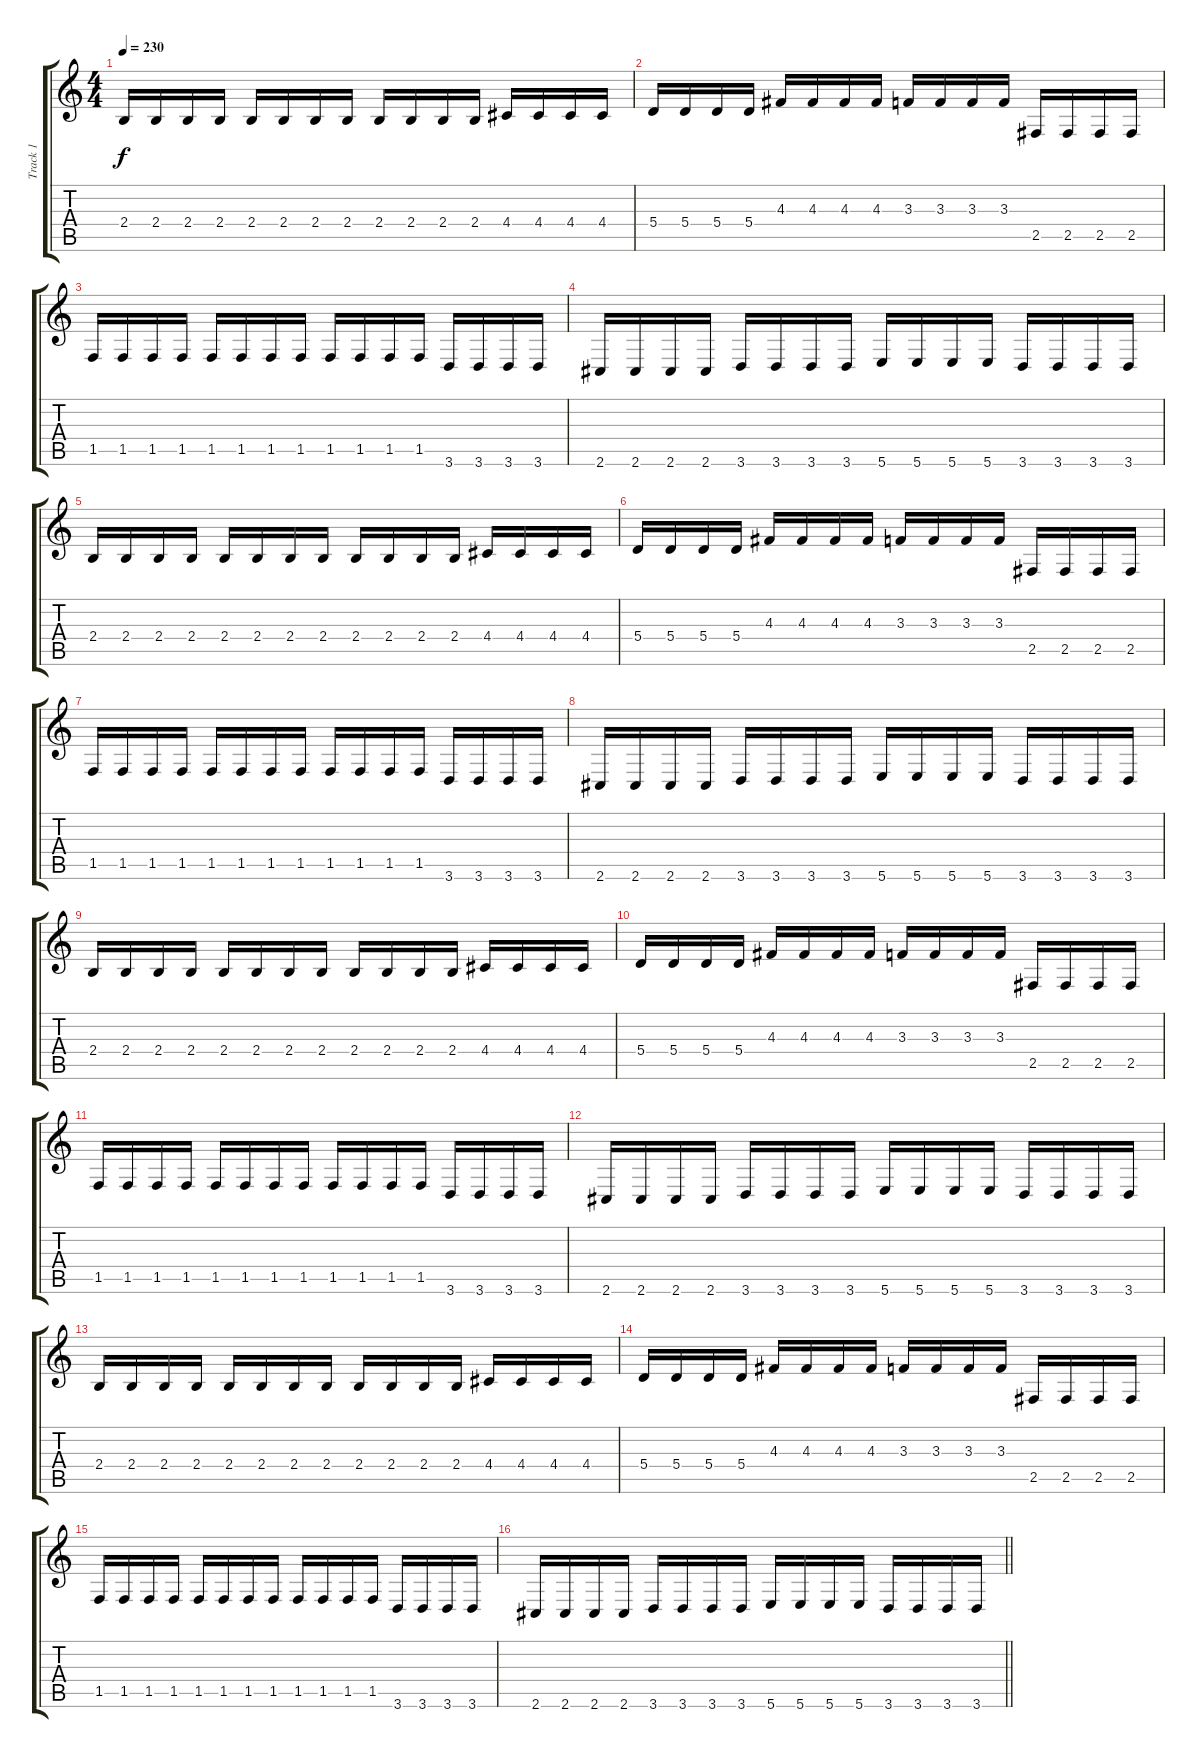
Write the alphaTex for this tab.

\track ("Track 1" "Track 1") {instrument distortionguitar}
\staff {score tabs}
\tuning (B3 Gb3 D3 A2 E2 B1) {hide}
\ts (4 4)
\tempo 230
\clef g2
\ks c
2.4.16{dy f} 2.4.16 2.4.16 2.4.16 2.4.16 2.4.16 2.4.16 2.4.16 2.4.16 2.4.16 2.4.16 2.4.16 4.4.16 4.4.16 4.4.16 4.4.16 |
5.4.16 5.4.16 5.4.16 5.4.16 4.3.16 4.3.16 4.3.16 4.3.16 3.3.16 3.3.16 3.3.16 3.3.16 2.5.16 2.5.16 2.5.16 2.5.16 |
1.5.16 1.5.16 1.5.16 1.5.16 1.5.16 1.5.16 1.5.16 1.5.16 1.5.16 1.5.16 1.5.16 1.5.16 3.6.16 3.6.16 3.6.16 3.6.16 |
2.6.16 2.6.16 2.6.16 2.6.16 3.6.16 3.6.16 3.6.16 3.6.16 5.6.16 5.6.16 5.6.16 5.6.16 3.6.16 3.6.16 3.6.16 3.6.16 |
2.4.16 2.4.16 2.4.16 2.4.16 2.4.16 2.4.16 2.4.16 2.4.16 2.4.16 2.4.16 2.4.16 2.4.16 4.4.16 4.4.16 4.4.16 4.4.16 |
5.4.16 5.4.16 5.4.16 5.4.16 4.3.16 4.3.16 4.3.16 4.3.16 3.3.16 3.3.16 3.3.16 3.3.16 2.5.16 2.5.16 2.5.16 2.5.16 |
1.5.16 1.5.16 1.5.16 1.5.16 1.5.16 1.5.16 1.5.16 1.5.16 1.5.16 1.5.16 1.5.16 1.5.16 3.6.16 3.6.16 3.6.16 3.6.16 |
2.6.16 2.6.16 2.6.16 2.6.16 3.6.16 3.6.16 3.6.16 3.6.16 5.6.16 5.6.16 5.6.16 5.6.16 3.6.16 3.6.16 3.6.16 3.6.16 |
2.4.16 2.4.16 2.4.16 2.4.16 2.4.16 2.4.16 2.4.16 2.4.16 2.4.16 2.4.16 2.4.16 2.4.16 4.4.16 4.4.16 4.4.16 4.4.16 |
5.4.16 5.4.16 5.4.16 5.4.16 4.3.16 4.3.16 4.3.16 4.3.16 3.3.16 3.3.16 3.3.16 3.3.16 2.5.16 2.5.16 2.5.16 2.5.16 |
1.5.16 1.5.16 1.5.16 1.5.16 1.5.16 1.5.16 1.5.16 1.5.16 1.5.16 1.5.16 1.5.16 1.5.16 3.6.16 3.6.16 3.6.16 3.6.16 |
2.6.16 2.6.16 2.6.16 2.6.16 3.6.16 3.6.16 3.6.16 3.6.16 5.6.16 5.6.16 5.6.16 5.6.16 3.6.16 3.6.16 3.6.16 3.6.16 |
2.4.16 2.4.16 2.4.16 2.4.16 2.4.16 2.4.16 2.4.16 2.4.16 2.4.16 2.4.16 2.4.16 2.4.16 4.4.16 4.4.16 4.4.16 4.4.16 |
5.4.16 5.4.16 5.4.16 5.4.16 4.3.16 4.3.16 4.3.16 4.3.16 3.3.16 3.3.16 3.3.16 3.3.16 2.5.16 2.5.16 2.5.16 2.5.16 |
1.5.16 1.5.16 1.5.16 1.5.16 1.5.16 1.5.16 1.5.16 1.5.16 1.5.16 1.5.16 1.5.16 1.5.16 3.6.16 3.6.16 3.6.16 3.6.16 |
\barLineRight lightlight
2.6.16 2.6.16 2.6.16 2.6.16 3.6.16 3.6.16 3.6.16 3.6.16 5.6.16 5.6.16 5.6.16 5.6.16 3.6.16 3.6.16 3.6.16 3.6.16
